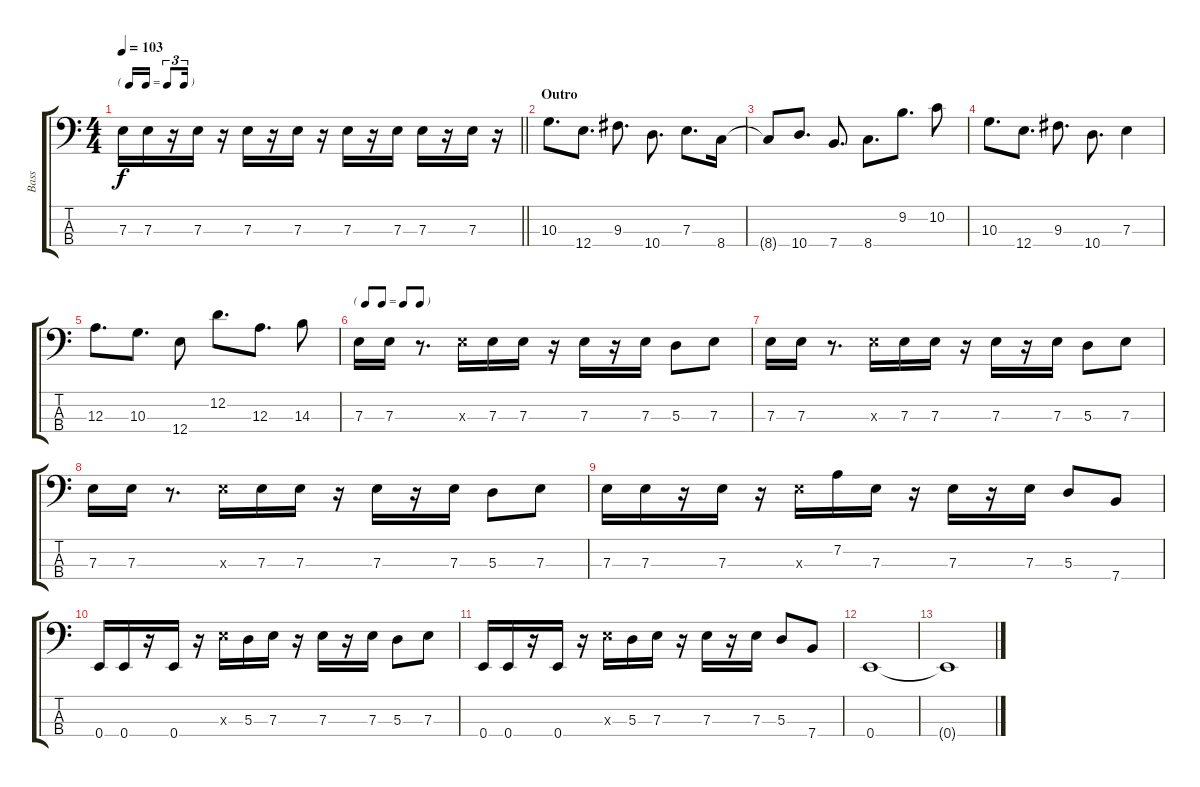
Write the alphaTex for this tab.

\track ("Bass" "Bass") {instrument electricbassfinger}
\staff {score tabs}
\tuning (G2 D2 A1 E1) {hide}
\ts (4 4)
\tf triplet16th
\tempo 103
\clef f4
\barLineRight lightlight
\ks c
7.3.16{dy f} 7.3.16 r.16 7.3.16 r.16 7.3.16 r.16 7.3.16 r.16 7.3.16 r.16 7.3.16 7.3.16 r.16 7.3.16 r.16 |
\section ("" "Outro")
10.3.8{d} 12.4.8{d} 9.3.8{d} 10.4.8{d} 7.3.8{d} 8.4.16 |
8.4{t}.8 10.4.8{d} 7.4.8{d} 8.4.8{d} 9.2.8{d} 10.2.8 |
10.3.8{d} 12.4.8{d} 9.3.8{d} 10.4.8{d} 7.3.4 |
12.3.8{d} 10.3.8{d} 12.4.8 12.2.8{d} 12.3.8{d} 14.3.8 |
\tf none
7.3.16 7.3.16 r.8{d} 7.3{x}.16 7.3.16 7.3.16 r.16 7.3.16 r.16 7.3.16 5.3.8 7.3.8 |
7.3.16 7.3.16 r.8{d} 7.3{x}.16 7.3.16 7.3.16 r.16 7.3.16 r.16 7.3.16 5.3.8 7.3.8 |
7.3.16 7.3.16 r.8{d} 7.3{x}.16 7.3.16 7.3.16 r.16 7.3.16 r.16 7.3.16 5.3.8 7.3.8 |
7.3.16 7.3.16 r.16 7.3.16 r.16 7.3{x}.16 7.2.16 7.3.16 r.16 7.3.16 r.16 7.3.16 5.3.8 7.4.8 |
0.4.16 0.4.16 r.16 0.4.16 r.16 7.3{x}.16 5.3.16 7.3.16 r.16 7.3.16 r.16 7.3.16 5.3.8 7.3.8 |
0.4.16 0.4.16 r.16 0.4.16 r.16 7.3{x}.16 5.3.16 7.3.16 r.16 7.3.16 r.16 7.3.16 5.3.8 7.4.8 |
0.4.1 |
0.4{t}.1
